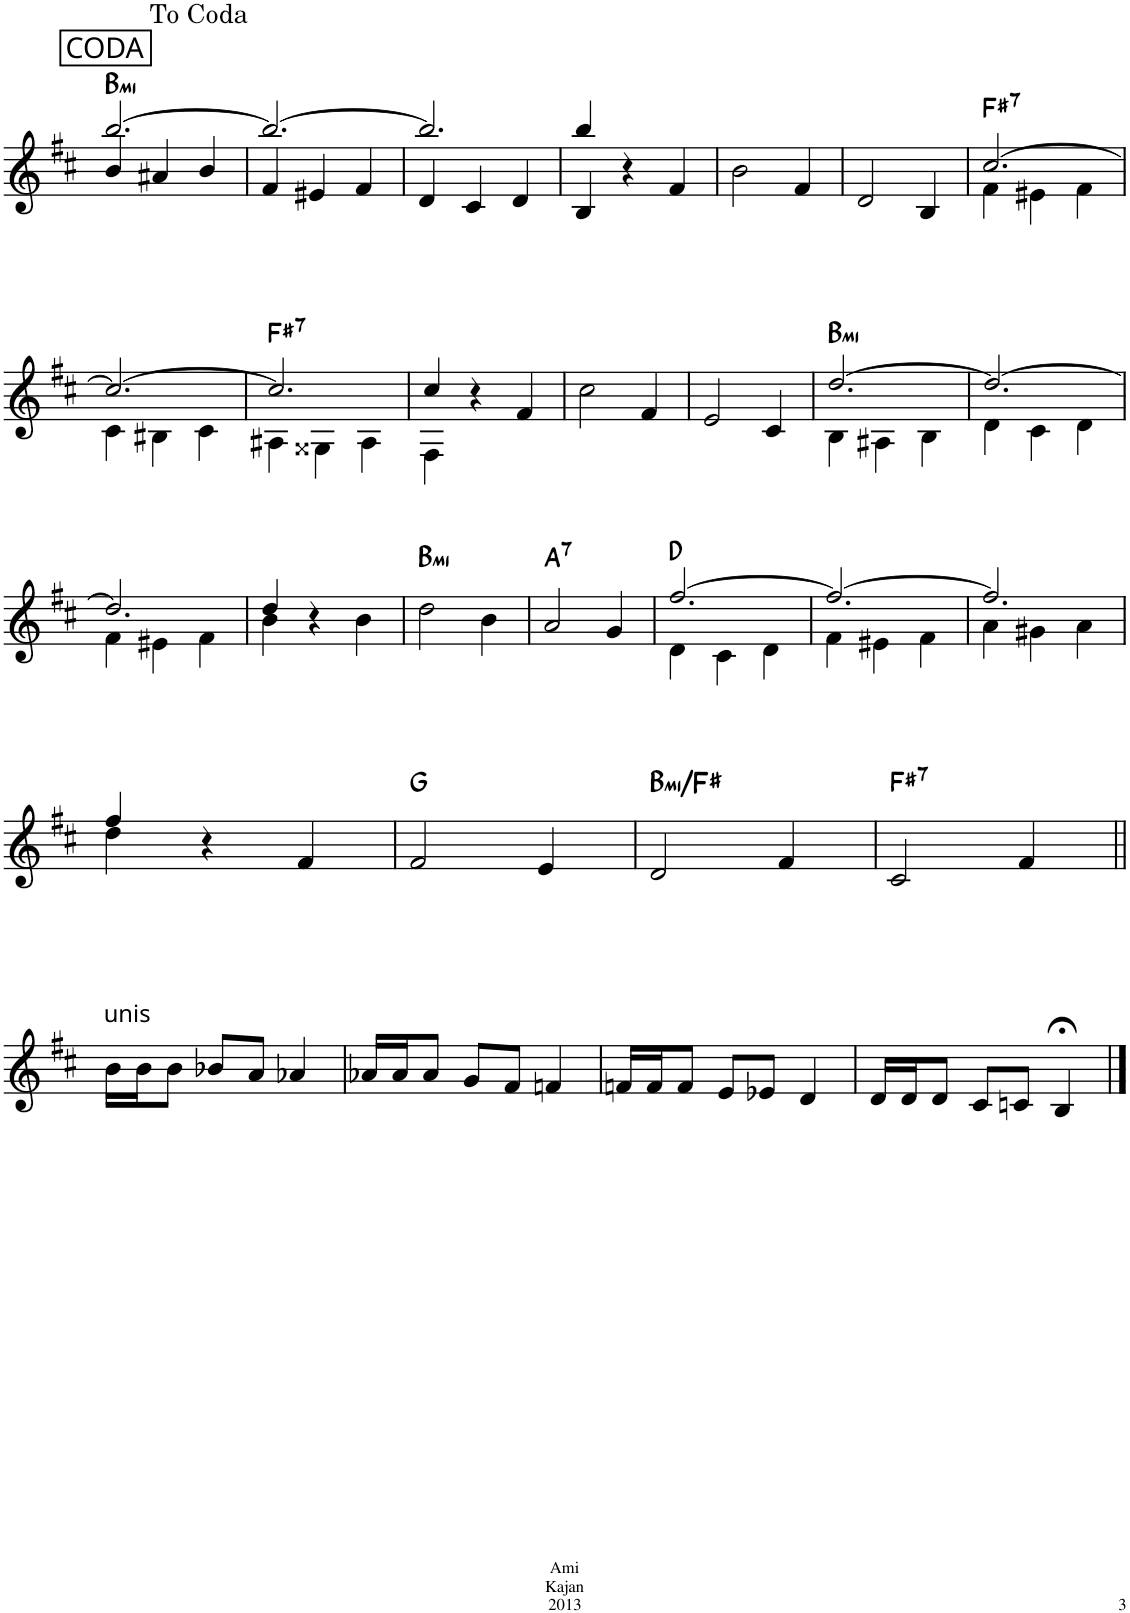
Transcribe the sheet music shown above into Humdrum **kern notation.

**kern	**harte
*part1	*part1
*staff1	*
*I"Piano	*
*I'Pno	*
!!LO:PB:g=z
*clefG2	*
*k[f#c#]	*
*M3/4	*
=99	=99
*^	*
!	!	!LO:H:kt=mi
4b/	[2.bb/	B:min
4a#X/	.	.
4b/	.	.
=100	=100	=100
4f#/	2.bb/_	.
4e#X/	.	.
4f#/	.	.
=101	=101	=101
4d/	2.bb/]	.
4c#/	.	.
4d/	.	.
=102	=102	=102
4B/	4bb/	.
4r	2ryy	.
4f#/	.	.
*v	*v	*
=103	=103
2b\	.
4f#/	.
=104	=104
2d/	.
4B/	.
=105	=105
*^	*
!	!	!LO:H:kt=7
4f#\	[2.cc#/	F#:7
4e#X\	.	.
4f#\	.	.
!!LO:LB:g=z	!!
=106	=106	=106
4c#\	2.cc#/_	.
4B#X\	.	.
4c#\	.	.
=107	=107	=107
!	!	!LO:H:kt=7
4A#X\	2.cc#/]	F#:7
4G##X\	.	.
4A#\	.	.
=108	=108	=108
4F#\	4cc#/	.
4r	2ryy	.
4f#/	.	.
*v	*v	*
=109	=109
2cc#\	.
4f#/	.
=110	=110
2e/	.
4c#/	.
=111	=111
*^	*
!	!	!LO:H:kt=mi
4B\	[2.dd/	B:min
4A#X\	.	.
4B\	.	.
=112	=112	=112
4d\	2.dd/_	.
4c#\	.	.
4d\	.	.
!!LO:LB:g=z	!!
=113	=113	=113
4f#\	2.dd/]	.
4e#X\	.	.
4f#\	.	.
=114	=114	=114
4b\	4dd/	.
4r	2ryy	.
4b\	.	.
*v	*v	*
=115	=115
!	!LO:H:kt=mi
2dd\	B:min
4b\	.
=116	=116
!	!LO:H:kt=7
2a/	A:7
4g/	.
=117	=117
*^	*
4d\	[2.ff#/	D:maj
4c#\	.	.
4d\	.	.
=118	=118	=118
4f#\	2.ff#/_	.
4e#X\	.	.
4f#\	.	.
=119	=119	=119
4a\	2.ff#/]	.
4g#X\	.	.
4a\	.	.
!!LO:LB:g=z	!!
=120	=120	=120
4dd\	4ff#/	.
4r	2ryy	.
4f#/	.	.
*v	*v	*
=121	=121
2f#/	G:maj
4e/	.
=122	=122
!	!LO:H:kt=mi
2d/	B:min/5
4f#/	.
=123	=123
!	!LO:H:kt=7
2c#/	F#:7
4f#/	.
!!LO:LB:g=z
=124||	=124||
!LO:TX:a:t=unis	!
16b\LL	.
16b\J	.
8b\J	.
8b-X/L	.
8a/J	.
4a-X/	.
=125	=125
16a-X/LL	.
16a-/J	.
8a-/J	.
8g/L	.
8f#/J	.
4fn/	.
=126	=126
16fn/LL	.
16f/J	.
8f/J	.
8e/L	.
8e-X/J	.
4d/	.
=127	=127
16d/LL	.
16d/J	.
8d/J	.
8c#/L	.
8cn/J	.
4B;</	.
==	==
*-	*-
